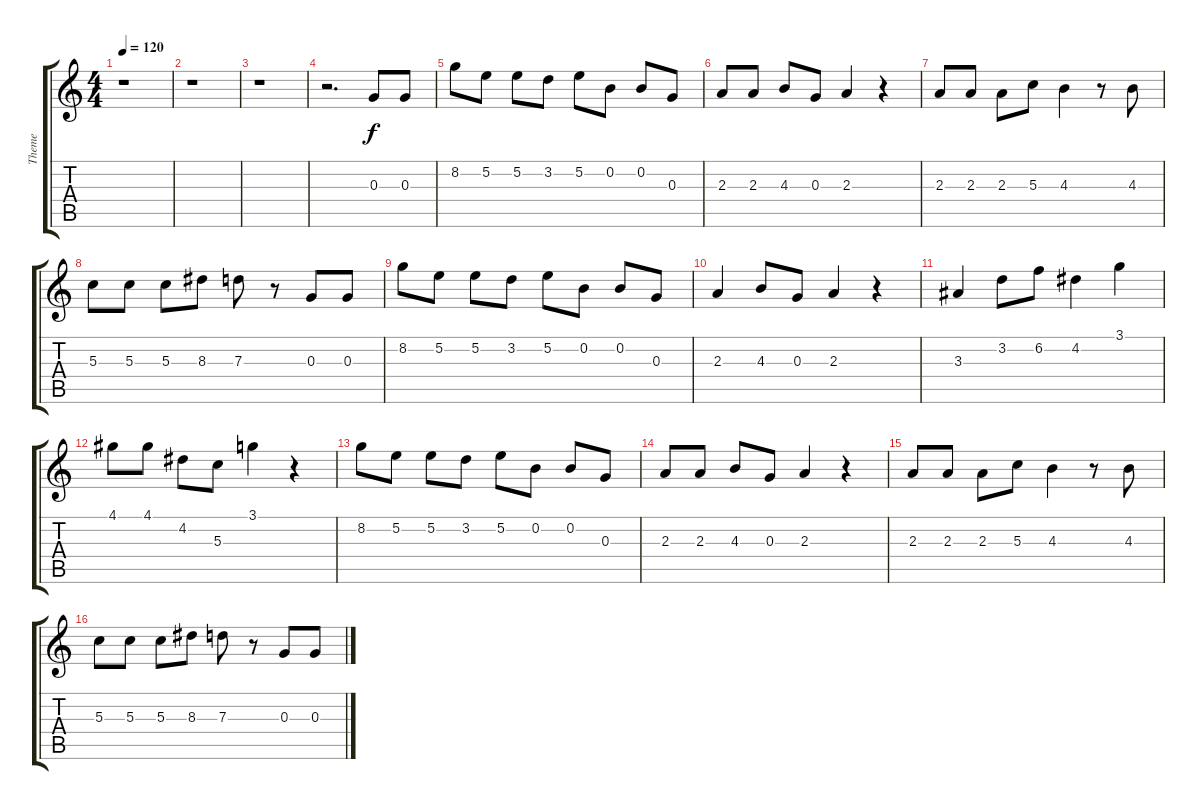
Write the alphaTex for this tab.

\track ("Theme" "Theme") {instrument electricguitarclean}
\staff {score tabs}
\tuning (E4 B3 G3 D3 A2 E2) {hide}
\ts (4 4)
\tempo 120
\clef g2
\ks c
r.1{dy f instrument electricguitarclean} |
r.1 |
r.1 |
r.2{d} 0.3.8 0.3.8 |
8.2.8 5.2.8 5.2.8 3.2.8 5.2.8 0.2.8 0.2.8 0.3.8 |
2.3.8 2.3.8 4.3.8 0.3.8 2.3.4 r.4 |
2.3.8 2.3.8 2.3.8 5.3.8 4.3.4 r.8 4.3.8 |
5.3.8 5.3.8 5.3.8 8.3.8 7.3.8 r.8 0.3.8 0.3.8 |
8.2.8 5.2.8 5.2.8 3.2.8 5.2.8 0.2.8 0.2.8 0.3.8 |
2.3.4 4.3.8 0.3.8 2.3.4 r.4 |
3.3.4 3.2.8 6.2.8 4.2.4 3.1.4 |
4.1.8 4.1.8 4.2.8 5.3.8 3.1.4 r.4 |
8.2.8 5.2.8 5.2.8 3.2.8 5.2.8 0.2.8 0.2.8 0.3.8 |
2.3.8 2.3.8 4.3.8 0.3.8 2.3.4 r.4 |
2.3.8 2.3.8 2.3.8 5.3.8 4.3.4 r.8 4.3.8 |
5.3.8 5.3.8 5.3.8 8.3.8 7.3.8 r.8 0.3.8 0.3.8
